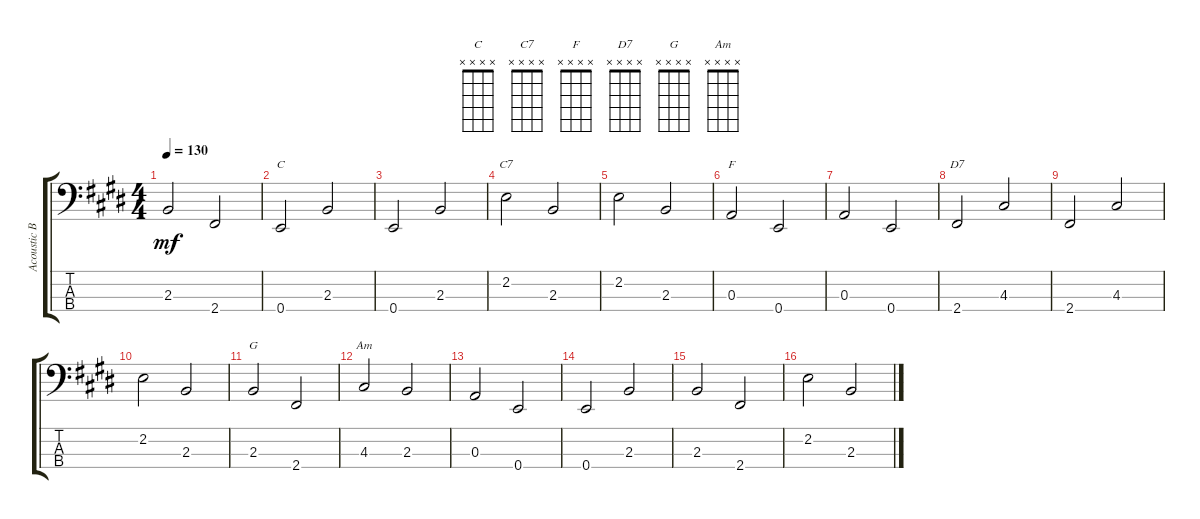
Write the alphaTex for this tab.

\track ("Acoustic Bass" "Acoustic B") {instrument acousticbass}
\staff {score tabs}
\tuning (G2 D2 A1 E1) {hide}
\chord ("C" x x x x)
\chord ("C7" x x x x)
\chord ("F" x x x x)
\chord ("D7" x x x x)
\chord ("G" x x x x)
\chord ("Am" x x x x)
\ts (4 4)
\tempo 130
\clef f4
\ks e
2.3.2{dy mf} 2.4.2 |
0.4.2{ch "C"} 2.3.2 |
0.4.2 2.3.2 |
2.2.2{ch "C7"} 2.3.2 |
2.2.2 2.3.2 |
0.3.2{ch "F"} 0.4.2 |
0.3.2 0.4.2 |
2.4.2{ch "D7"} 4.3.2 |
2.4.2 4.3.2 |
2.2.2 2.3.2 |
2.3.2{ch "G"} 2.4.2 |
4.3.2{ch "Am"} 2.3.2 |
0.3.2 0.4.2 |
0.4.2 2.3.2 |
2.3.2 2.4.2 |
2.2.2 2.3.2
